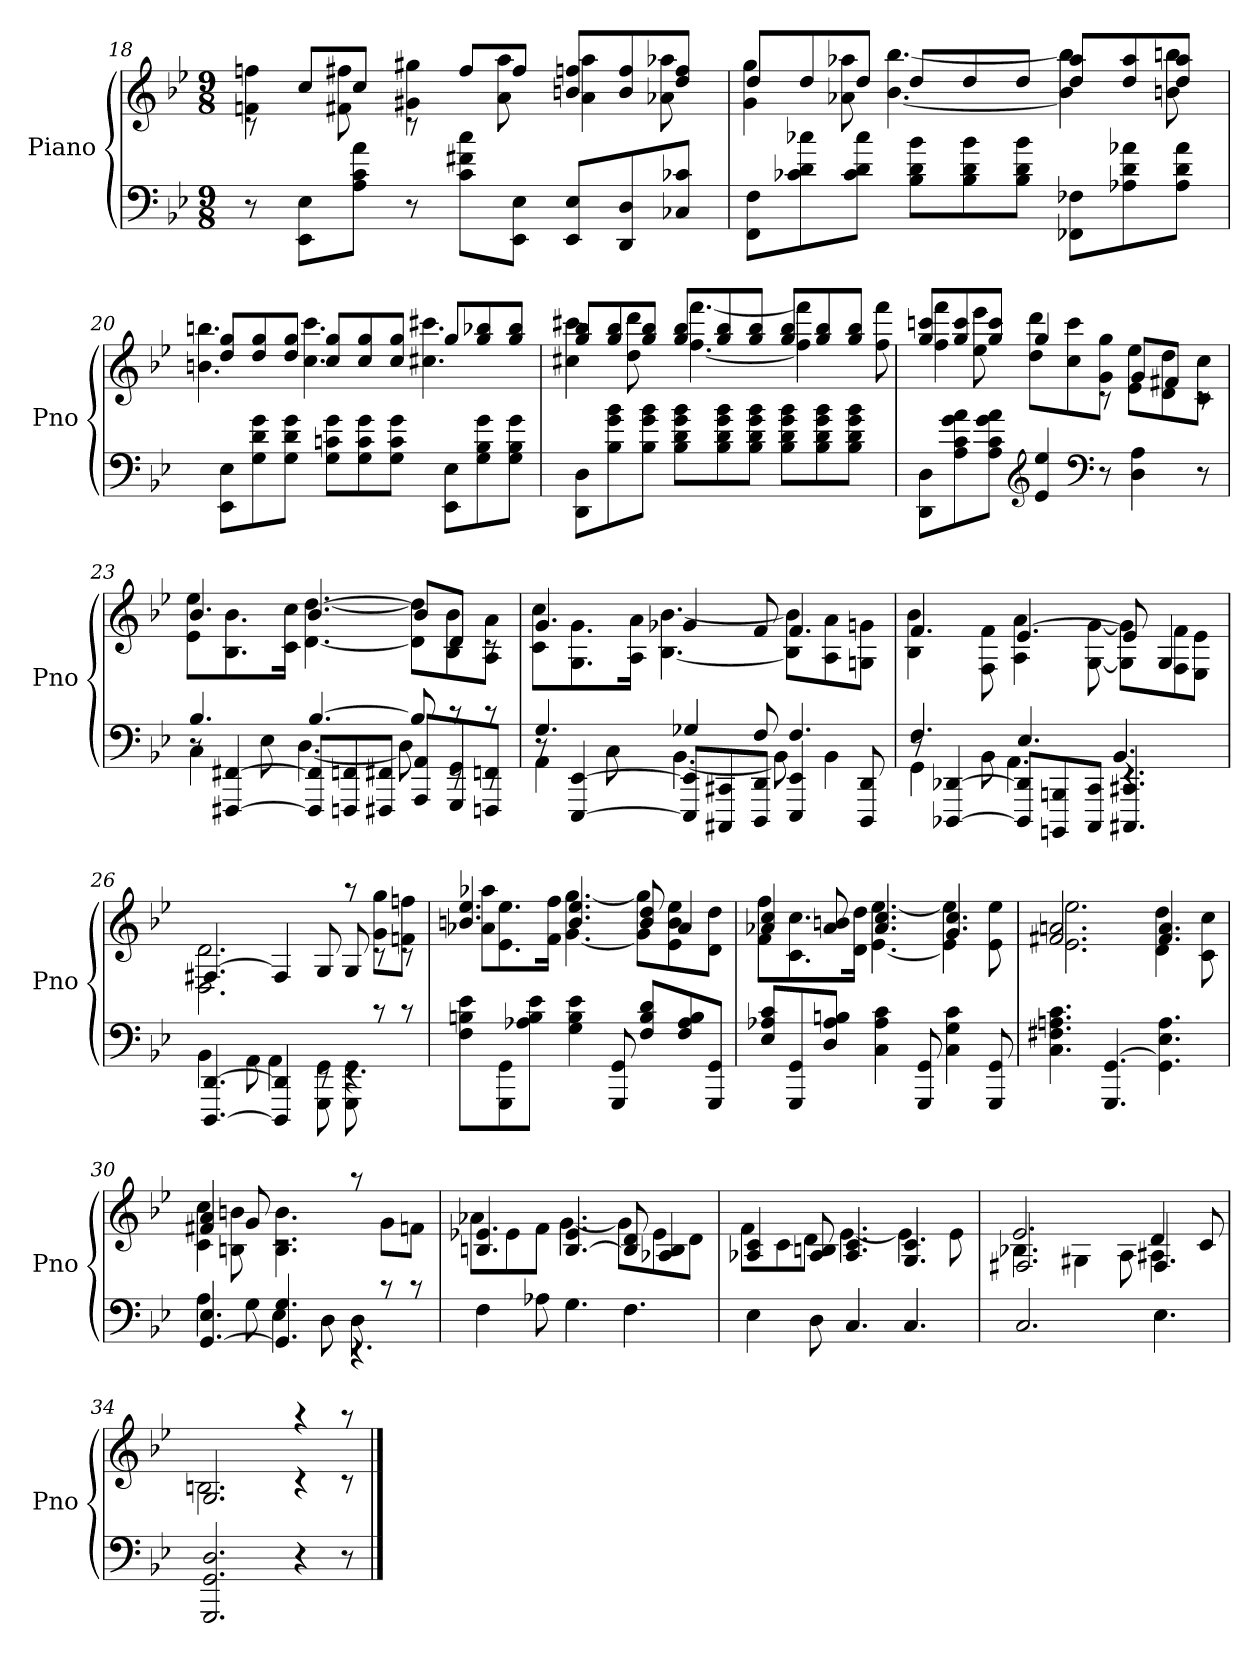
**kern	**kern
*part1	*part1
*staff2	*staff1
*I"Piano	*
*I'Pno	*
*clefF4	*clefG2
*k[b-e-]	*k[b-e-]
*g:	*g:
*M9/8	*M9/8
=18	=18
*	*^
8r	8rc	4fn 4ffn
8EE- 8E-L	8ccL	.
8A 8c 8aJ	8ccJ	8f#X 8ff#X
8r	8rc	4g#X 4gg#X
8c 8f#X 8ccL	8ff#L	.
8EE- 8E-J	8ff#J	8a 8aa
8EE- 8E-L	8bn 8ffnL	4a 4aa
8DD 8D	8b 8ff	.
8C-X 8c-XJ	8dd 8ffJ	8a-X 8aa-X
=19	=19	=19
8FF 8FL	8ddL	4g 4gg
8c-X 8d 8cc-X	8dd	.
8c- 8d 8cc-J	8ddJ	8a-X 8aa-X
8B- 8d 8b-L	8ddL	[4.b- [4.bb-
8B- 8d 8b-	8dd	.
8B- 8d 8b-J	8ddJ	.
8FF-X 8F-XL	8dd 8aa-L	4b-] 4bb-]
8A-X 8d 8a-X	8dd 8aa-	.
8A- 8d 8a-J	8dd 8aa-J	8bn 8bbn
=20	=20	=20
8EE- 8E-L	8dd 8ggL	4.bn 4.bbn
8G 8d 8g	8dd 8gg	.
8G 8d 8gJ	8dd 8ggJ	.
8G 8cn 8gL	8cc 8ggL	4.cc 4.ccc
8G 8c 8g	8cc 8gg	.
8G 8c 8gJ	8cc 8ggJ	.
8EE- 8E-L	8ggL	4.cc#X 4.ccc#X
8G 8B- 8g	8gg 8bb-X	.
8G 8B- 8gJ	8gg 8bb-J	.
=21	=21	=21
8DD 8DL	8gg 8bb-L	4cc#X 4ccc#X
8B- 8g 8b-	8gg 8bb-	.
8B- 8g 8b-J	8gg 8bb-J	8dd 8ddd
8B- 8d 8g 8b-L	8gg 8bb-L	[4.ff [4.fff
8B- 8d 8g 8b-	8gg 8bb-	.
8B- 8d 8g 8b-J	8gg 8bb-J	.
8B- 8d 8g 8b-L	8gg 8bb-L	4ff] 4fff]
8B- 8d 8g 8b-	8gg 8bb-	.
8B- 8d 8g 8b-J	8gg 8bb-J	8ff 8fff
=22	=22	=22
8DD 8DL	8gg 8cccnL	4ff 4fff
8A 8c 8g 8a	8gg 8ccc	.
8A 8c 8g 8aJ	8gg 8cccJ	8ee- 8eee-
*clefG2	*	*
4e- 4ee-	4gg	8dd 8dddL
.	.	8cc 8ccc
*clefF4	*	*
8r	8rc	8g 8ggJ
4D 4A	8gL	8e- 8ee-L
.	8f#XJ	8d 8dd
8r	8rc	8c 8ccJ
=23	=23	=23
*^	*	*
*	*^	*	*
8r	4C	4.B-	4.b-	8e- 8ee-L
[4FFF#X [4FF#X	.	.	.	8.B- 8.b-
.	8E-	.	.	.
.	.	.	.	16c 16ccJk
8FFF#] 8FF#]L	[4.D	[4.B-	[4.b-	[4.d [4.dd
8FFFn 8FFn	.	.	.	.
8FFF#X 8FF#XJ	.	.	.	.
8AAA 8AAL	8D]	8B-]	8b-L]	8d] 8dd]L
8GGG 8GG	8rEE	8rc	8dJ	8B- 8b-
8FFFn 8FFnJ	8rEE	8rc	8rc	8A 8aJ
=24	=24	=24	=24	=24
8r	4AA	4.G	4.g	8c 8ccL
[4EEE- [4EE-	.	.	.	8.G 8.g
.	8C	.	.	.
.	.	.	.	16A 16aJk
8EEE-] 8EE-]L	[4.BB-	4G-X	4g-X	[4.B- [4.b-
8CCC#X 8CC#X	.	.	.	.
8DDD 8DDJ	.	8F	8f	.
4EEE- 4EE-	8BB-]	4.F	4.f	8B-] 8b-]L
.	4BB-	.	.	8A 8a
8DDD 8DD	.	.	.	8Gn 8gnJ
=25	=25	=25	=25	=25
8r	4GG	4.F	4.f	4B- 4b-
[4DDD-X [4DD-X	.	.	.	.
.	8BB-	.	.	8F 8f
8DDD-] 8DD-]L	4.AA	4.E-	[4.e-	4A 4a
8BBBBn 8BBBn	.	.	.	.
8CCC 8CCJ	.	.	.	[8G [8g
4.CCC#X 4.CC#X	4.rEE	4.BB-	8e-]	8G] 8g]L
.	.	.	4G	8F 8f
.	.	.	.	8E- 8e-J
*	*v	*v	*	*
=26	=26	=26	=26
[4.DDD [4.DD	4BB-	[4.F#X	2.D 2.d
.	8AA	.	.
4DDD] 4DD]	4AA	4F#]	.
8rEE	8GGG 8GG	8G	.
4.rEE	8GGG 8GG	8G	8raa
.	8rc	8rc	8g 8ggL
.	8rc	8rc	8fn 8ffnJ
*v	*v	*	*
=27	=27	=27
8F 8Bn 8e-L	4.bn 4.ee-	8a-X 8aa-XL
8GGG 8GG	.	8.e- 8.ee-
8A-X 8B 8e-J	.	.
.	.	16f 16ffJk
4G 4B 4e-	4.b 4.ee-	[4.g [4.gg
8GGG 8GG	.	.
8F 8B 8dL	8b 8dd	8g] 8gg]L
8F 8A- 8B	4a-	8e- 8b 8ee-
8GGG 8GGJ	.	8d 8ddJ
=28	=28	=28
8E- 8A-X 8cL	4a-X 4cc	8f 8ffL
8GGG 8GG	.	8.c 8.cc
8D 8A- 8BnJ	8a- 8bn	.
.	.	16d 16ddJk
4C 4A- 4c	4.a- 4.cc	[4.e- [4.ee-
8GGG 8GG	.	.
4C 4G 4c	4.g 4.cc	4e-] 4ee-]
8GGG 8GG	.	8e- 8ee-
=29	=29	=29
4.C 4.F#X 4.An 4.c	2.f#X 2.an	2.e- 2.ee-
4.GGG [4.GG	.	.
4.GG] 4.E- 4.A	4.f# 4.a	4d 4dd
.	.	8c 8cc
=30	=30	=30
*^	*	*
[4.GG 4.E-	4A	4f#X 4a	4c 4cc
.	8G	8g	8Bn 8bn
4.GG] 4.G	4E-	2.rc	4.B 4.b
.	8D	.	.
4.rEE	8D	.	8raa
.	8rc	.	8gL
.	8rc	.	8fnJ
*v	*v	*	*
=31	=31	=31
4F	4.Bn 4.e-X	8a-XL
.	.	8e-
8A-X	.	8fJ
4.G	[4.B 4.e-	[4.g
4.F	8B] 8d	8gL]
.	4A-X 4B	8e-
.	.	8dJ
=32	=32	=32
4E-	4A-X 4c	8fL
.	.	8c
8D	8A- 8Bn	8dJ
4.C	4.A- 4.c	[4.e-
4.C	4.G 4.c	4e-]
.	.	8e-
=33	=33	=33
*	*	*^
2.C	2.F#X	4.B-X	2.e-
.	.	4G#X	.
.	.	8A	.
4.E-	4.F#	4.A#X	4d
.	.	.	8c
*	*	*v	*v
=34	=34	=34
2.GGG 2.GG 2.D	2.G	2.Bn
4r	4rc	4raa
8r	8rc	8raa
*	*v	*v
==	==
*-	*-
